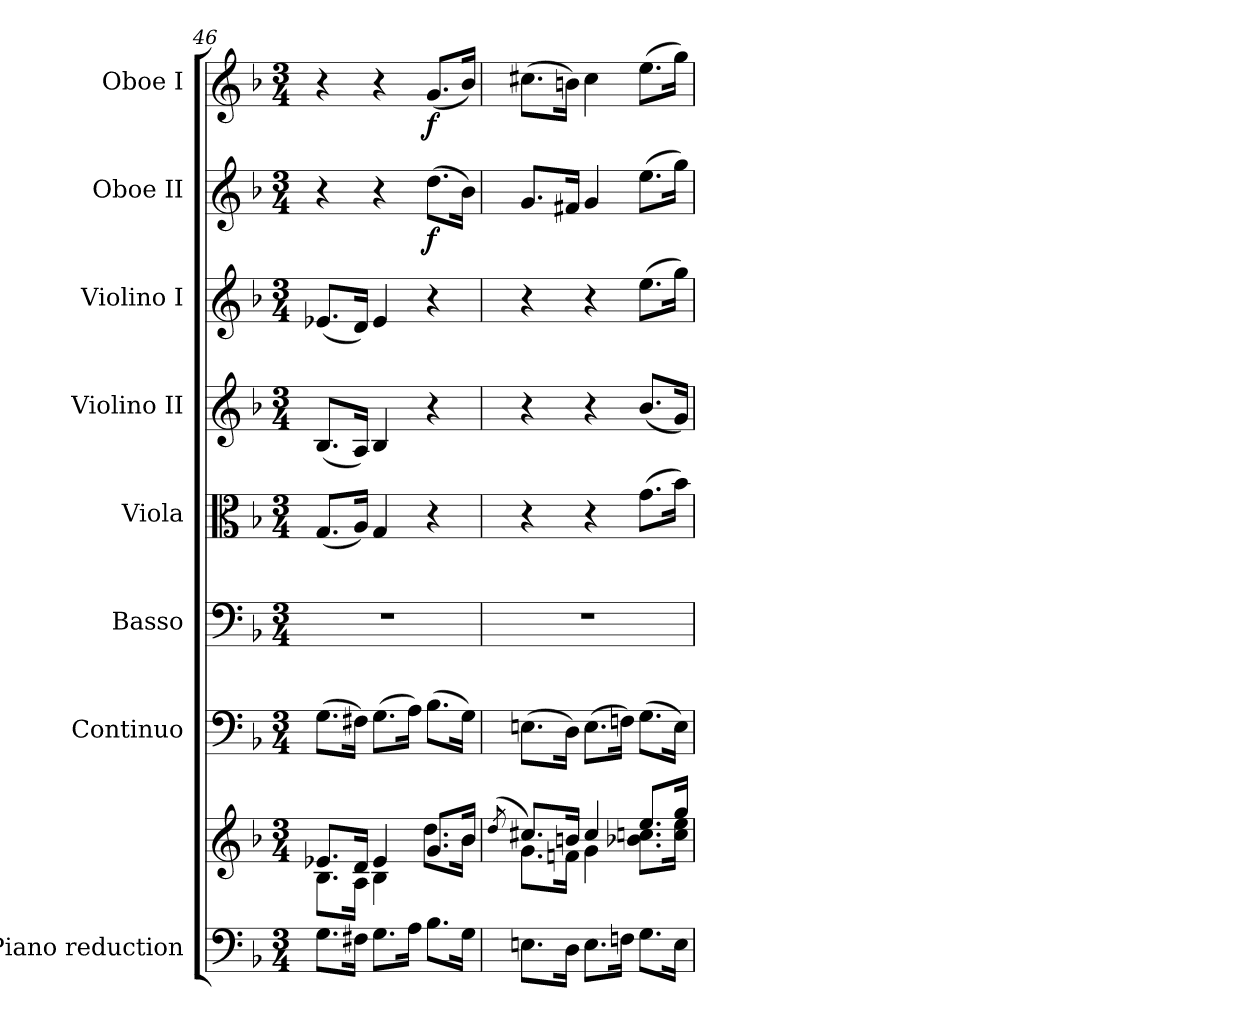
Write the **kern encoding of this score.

**kern	**kern	**kern	**kern	**kern	**kern	**kern	**kern	**dynam	**kern	**dynam
*part8	*part8	*part7	*part6	*part5	*part4	*part3	*part2	*part2	*part1	*part1
*staff9	*staff8	*staff7	*staff6	*staff5	*staff4	*staff3	*staff2	*staff2	*staff1	*staff1
*I"Piano reduction	*	*I"Continuo	*I"Basso	*I"Viola	*I"Violino II	*I"Violino I	*I"Oboe II	*	*I"Oboe I	*
*I'Pno	*	*	*	*	*	*	*I'Ob	*	*I'Ob	*
*clefF4	*clefG2	*clefF4	*clefF4	*clefC3	*clefG2	*clefG2	*clefG2	*	*clefG2	*
*k[b-]	*k[b-]	*k[b-]	*k[b-]	*k[b-]	*k[b-]	*k[b-]	*k[b-]	*	*k[b-]	*
*M3/4	*M3/4	*M3/4	*M3/4	*M3/4	*M3/4	*M3/4	*M3/4	*	*M3/4	*
=46	=46	=46	=46	=46	=46	=46	=46	=46	=46	=46
*	*^	*	*	*	*	*	*	*	*	*
8.G\L	8.e-X/L	8.B-\L	(8.G\L	2.r	(8.G/L	(8.B-/L	(8.e-X/L	4r	.	4r	.
16F#X\Jk	16d/Jk	16A\Jk	16F#X\Jk)	.	16A/Jk)	16A/Jk)	16d/Jk)	.	.	.	.
8.G\L	4e-/	4B-\	(8.G\L	.	4G/	4B-/	4e-/	4r	.	4r	.
16A\Jk	.	.	16A\Jk)	.	.	.	.	.	.	.	.
!	!	!	!	!	!	!	!	!	!LO:DY:b	!	!LO:DY:b
8.B-\L	8.g/L	8.dd\L	(8.B-\L	.	4r	4r	4r	(8.dd\L	f	(8.g/L	f
16G\Jk	16b-/Jk	16b-\Jk	16G\Jk)	.	.	.	.	16b-\Jk)	.	16b-/Jk)	.
=47	=47	=47	=47	=47	=47	=47	=47	=47	=47	=47	=47
.	(8qdd/	.	.	.	.	.	.	.	.	.	.
8.En\L	8.cc#X/L)	8.g\L	(8.En\L	2.r	4r	4r	4r	8.g/L	.	(8.cc#X\L	.
16D\Jk	16bn/Jk	16fn\Jk	16D\Jk)	.	.	.	.	16f#X/Jk	.	16bn\Jk)	.
8.E\L	4cc#/	4g\	(8.E\L	.	4r	4r	4r	4g/	.	4cc#\	.
16Fn\Jk	.	.	16Fn\Jk)	.	.	.	.	.	.	.	.
8.G\L	8.ee/L	8.b-X\ 8.ccn\L	(8.G\L	.	(8.g\L	(8.b-/L	(8.ee\L	(8.ee\L	.	(8.ee\L	.
16E\Jk	16gg/Jk	16cc\ 16ee\Jk	16E\Jk)	.	16b-\Jk)	16g/Jk)	16gg\Jk)	16gg\Jk)	.	16gg\Jk)	.
*	*v	*v	*	*	*	*	*	*	*	*	*
=	=	=	=	=	=	=	=	=	=	=
*-	*-	*-	*-	*-	*-	*-	*-	*-	*-	*-
